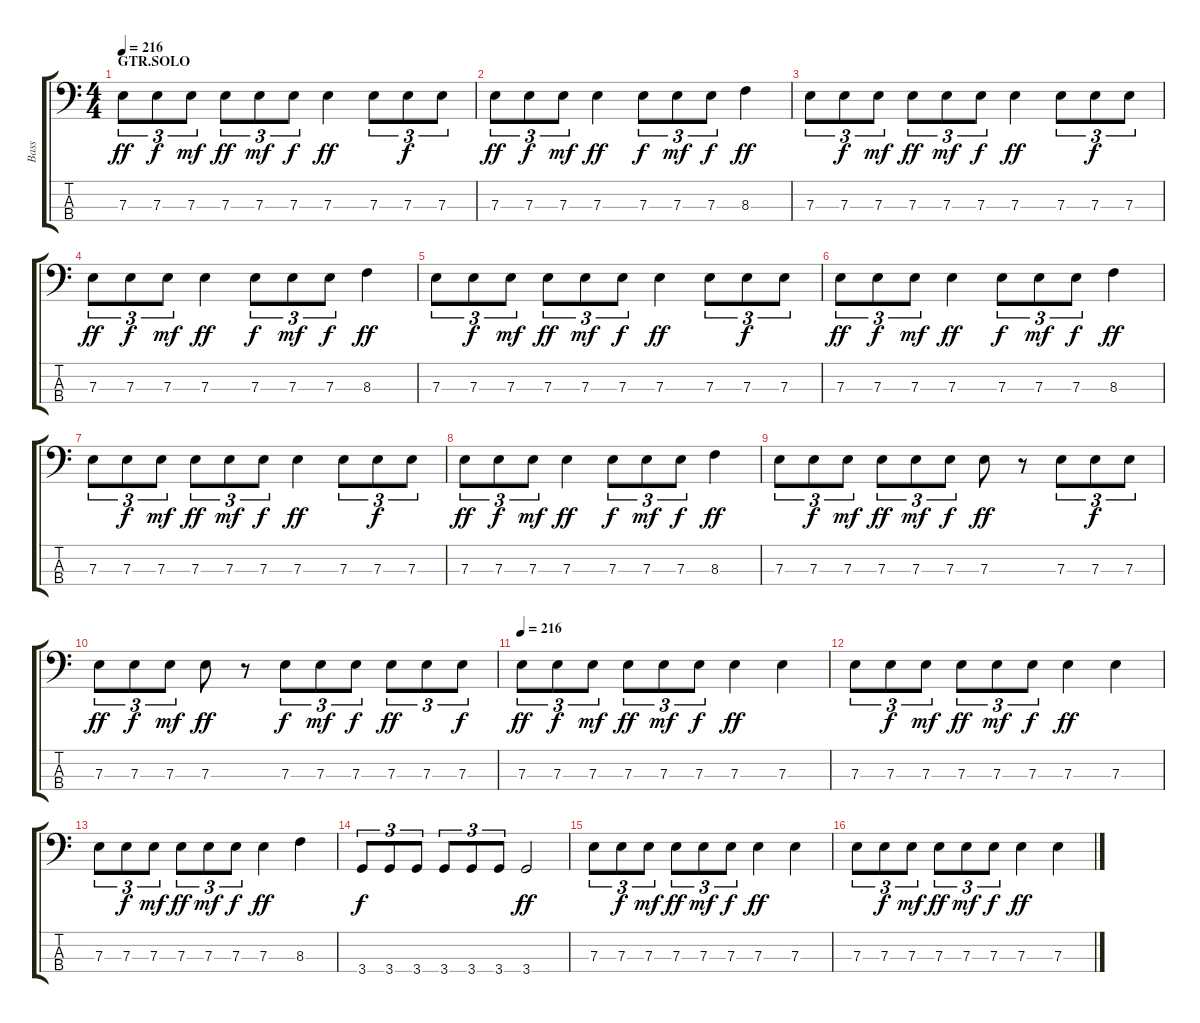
\track ("Bass" "Bass") {instrument electricbassfinger}
\staff {score tabs}
\tuning (G2 D2 A1 E1) {hide}
\ts (4 4)
\section ("" "GTR.SOLO")
\tempo 216
\clef f4
\ks c
7.3.8{tu (3 2) dy ff} 7.3.8{tu (3 2) dy f} 7.3.8{tu (3 2) dy mf} 7.3.8{tu (3 2) dy ff} 7.3.8{tu (3 2) dy mf} 7.3.8{tu (3 2) dy f} 7.3.4{dy ff} 7.3.8{tu (3 2)} 7.3.8{tu (3 2) dy f} 7.3.8{tu (3 2)} |
7.3.8{tu (3 2) dy ff} 7.3.8{tu (3 2) dy f} 7.3.8{tu (3 2) dy mf} 7.3.4{dy ff} 7.3.8{tu (3 2) dy f} 7.3.8{tu (3 2) dy mf} 7.3.8{tu (3 2) dy f} 8.3.4{dy ff} |
7.3.8{tu (3 2)} 7.3.8{tu (3 2) dy f} 7.3.8{tu (3 2) dy mf} 7.3.8{tu (3 2) dy ff} 7.3.8{tu (3 2) dy mf} 7.3.8{tu (3 2) dy f} 7.3.4{dy ff} 7.3.8{tu (3 2)} 7.3.8{tu (3 2) dy f} 7.3.8{tu (3 2)} |
7.3.8{tu (3 2) dy ff} 7.3.8{tu (3 2) dy f} 7.3.8{tu (3 2) dy mf} 7.3.4{dy ff} 7.3.8{tu (3 2) dy f} 7.3.8{tu (3 2) dy mf} 7.3.8{tu (3 2) dy f} 8.3.4{dy ff} |
7.3.8{tu (3 2)} 7.3.8{tu (3 2) dy f} 7.3.8{tu (3 2) dy mf} 7.3.8{tu (3 2) dy ff} 7.3.8{tu (3 2) dy mf} 7.3.8{tu (3 2) dy f} 7.3.4{dy ff} 7.3.8{tu (3 2)} 7.3.8{tu (3 2) dy f} 7.3.8{tu (3 2)} |
7.3.8{tu (3 2) dy ff} 7.3.8{tu (3 2) dy f} 7.3.8{tu (3 2) dy mf} 7.3.4{dy ff} 7.3.8{tu (3 2) dy f} 7.3.8{tu (3 2) dy mf} 7.3.8{tu (3 2) dy f} 8.3.4{dy ff} |
7.3.8{tu (3 2)} 7.3.8{tu (3 2) dy f} 7.3.8{tu (3 2) dy mf} 7.3.8{tu (3 2) dy ff} 7.3.8{tu (3 2) dy mf} 7.3.8{tu (3 2) dy f} 7.3.4{dy ff} 7.3.8{tu (3 2)} 7.3.8{tu (3 2) dy f} 7.3.8{tu (3 2)} |
7.3.8{tu (3 2) dy ff} 7.3.8{tu (3 2) dy f} 7.3.8{tu (3 2) dy mf} 7.3.4{dy ff} 7.3.8{tu (3 2) dy f} 7.3.8{tu (3 2) dy mf} 7.3.8{tu (3 2) dy f} 8.3.4{dy ff} |
7.3.8{tu (3 2)} 7.3.8{tu (3 2) dy f} 7.3.8{tu (3 2) dy mf} 7.3.8{tu (3 2) dy ff} 7.3.8{tu (3 2) dy mf} 7.3.8{tu (3 2) dy f} 7.3.8{dy ff} r.8 7.3.8{tu (3 2)} 7.3.8{tu (3 2) dy f} 7.3.8{tu (3 2)} |
7.3.8{tu (3 2) dy ff} 7.3.8{tu (3 2) dy f} 7.3.8{tu (3 2) dy mf} 7.3.8{dy ff} r.8 7.3.8{tu (3 2) dy f} 7.3.8{tu (3 2) dy mf} 7.3.8{tu (3 2) dy f} 7.3.8{tu (3 2) dy ff} 7.3.8{tu (3 2)} 7.3.8{tu (3 2) dy f} |
\tempo 216
7.3.8{tu (3 2) dy ff} 7.3.8{tu (3 2) dy f} 7.3.8{tu (3 2) dy mf} 7.3.8{tu (3 2) dy ff} 7.3.8{tu (3 2) dy mf} 7.3.8{tu (3 2) dy f} 7.3.4{dy ff} 7.3.4 |
7.3.8{tu (3 2)} 7.3.8{tu (3 2) dy f} 7.3.8{tu (3 2) dy mf} 7.3.8{tu (3 2) dy ff} 7.3.8{tu (3 2) dy mf} 7.3.8{tu (3 2) dy f} 7.3.4{dy ff} 7.3.4 |
7.3.8{tu (3 2)} 7.3.8{tu (3 2) dy f} 7.3.8{tu (3 2) dy mf} 7.3.8{tu (3 2) dy ff} 7.3.8{tu (3 2) dy mf} 7.3.8{tu (3 2) dy f} 7.3.4{dy ff} 8.3.4 |
3.4.8{tu (3 2) dy f} 3.4.8{tu (3 2)} 3.4.8{tu (3 2)} 3.4.8{tu (3 2)} 3.4.8{tu (3 2)} 3.4.8{tu (3 2)} 3.4.2{dy ff} |
7.3.8{tu (3 2)} 7.3.8{tu (3 2) dy f} 7.3.8{tu (3 2) dy mf} 7.3.8{tu (3 2) dy ff} 7.3.8{tu (3 2) dy mf} 7.3.8{tu (3 2) dy f} 7.3.4{dy ff} 7.3.4 |
7.3.8{tu (3 2)} 7.3.8{tu (3 2) dy f} 7.3.8{tu (3 2) dy mf} 7.3.8{tu (3 2) dy ff} 7.3.8{tu (3 2) dy mf} 7.3.8{tu (3 2) dy f} 7.3.4{dy ff} 7.3.4
